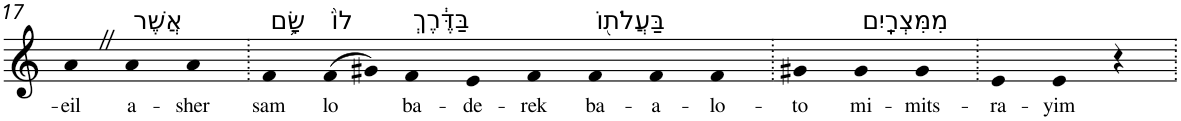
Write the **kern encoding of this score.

**kern	**text
*part1	*part1
*staff1	*staff1
*I"Piano	*
*I'Pno	*
!!LO:PB:g=z
*clefG2	*
*k[]	*
=17	=17
!	!LO:LY:b
4aZ	-eil
!LO:TX:a:t=אֲשֶׁר	!
!	!LO:LY:b
4a	a-
!	!LO:LY:b
4a	-sher
=18.	=18.
!LO:TX:a:t=שָׂ֥ם	!
!	!LO:LY:b
4f	sam
!LO:TX:a:t=לוֹ֙	!
!	!LO:LY:b
(>8f	lo
8g#X)	.
!LO:TX:a:t=בַּדֶּ֔רֶךְ	!
!	!LO:LY:b
4f	ba-
!	!LO:LY:b
4e	-de-
!	!LO:LY:b
4f	-rek
!LO:TX:a:t=בַּעֲלֹת֖וֹ	!
!	!LO:LY:b
4f	ba-
!	!LO:LY:b
4f	-a-
!	!LO:LY:b
4f	-lo-
=19.	=19.
!	!LO:LY:b
4g#X	-to
!LO:TX:a:t=מִמִּצְרָֽיִם	!
!	!LO:LY:b
4g#	mi-
!	!LO:LY:b
4g#	-mits-
=20.	=20.
!	!LO:LY:b
4e	-ra-
!	!LO:LY:b
4e	-yim
4r	.
=.	=.
*-	*-
